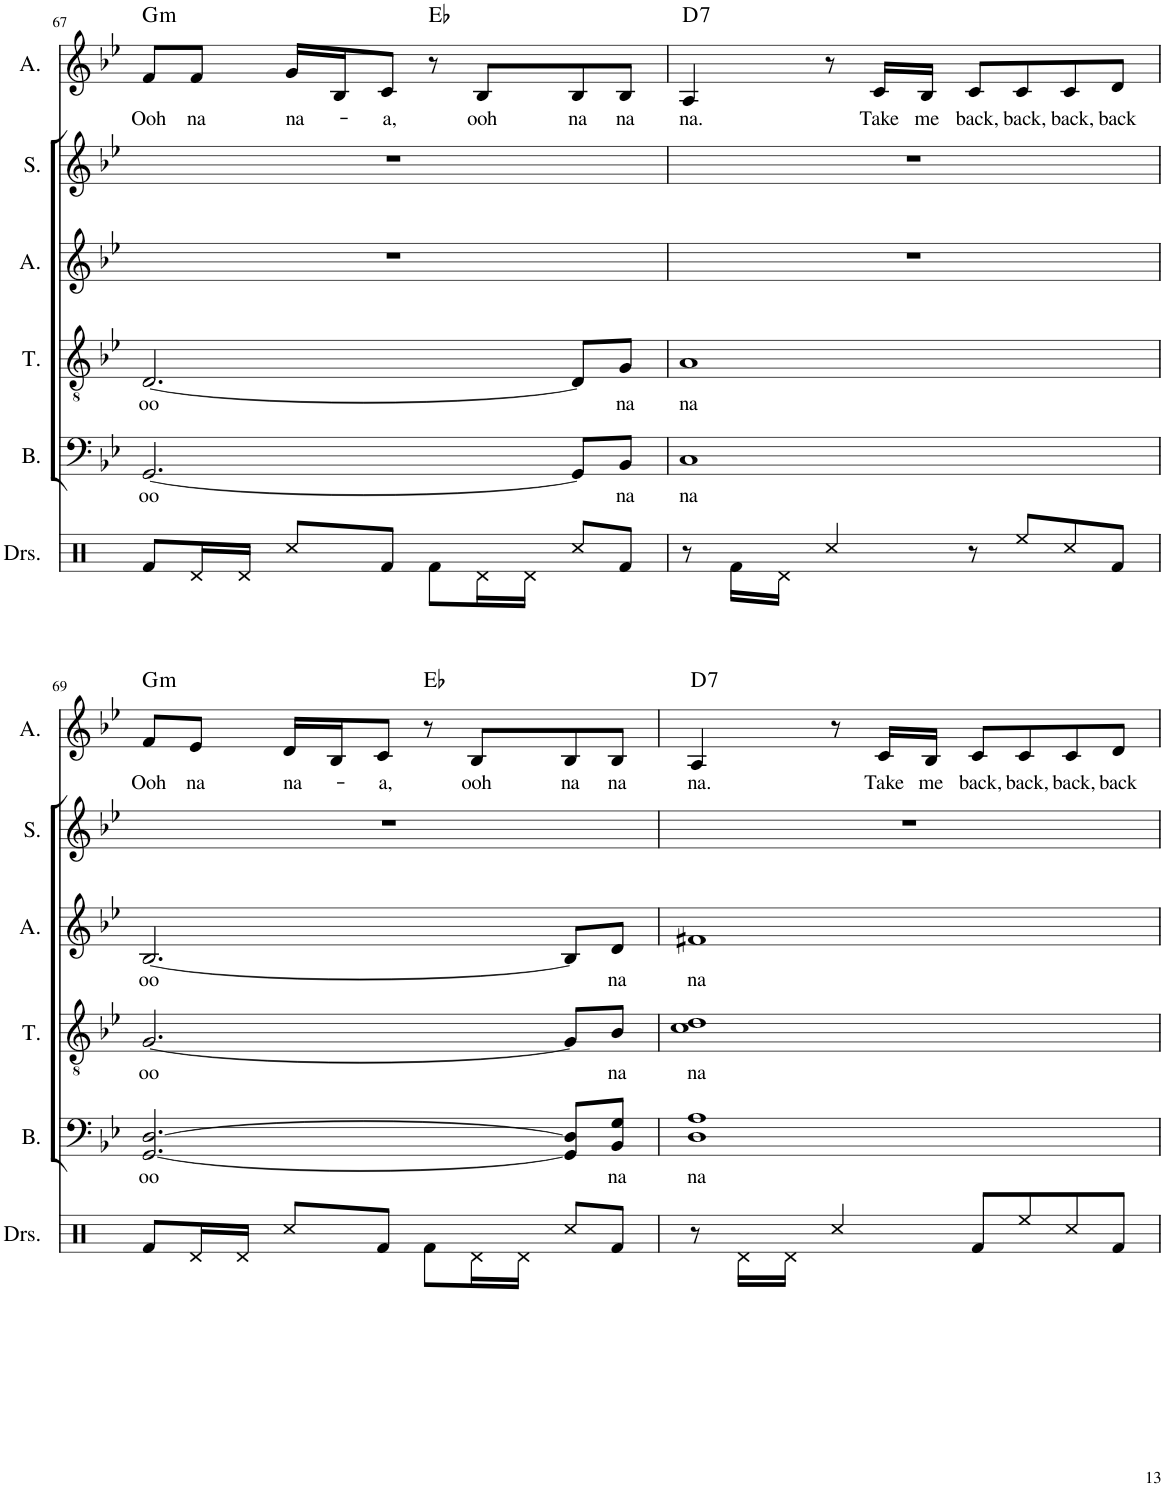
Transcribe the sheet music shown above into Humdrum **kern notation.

**kern	**kern	**text	**kern	**text	**kern	**text	**kern	**kern	**text	**harte
*part6	*part5	*part5	*part4	*part4	*part3	*part3	*part2	*part1	*part1	*part1
*staff6	*staff5	*staff5	*staff4	*staff4	*staff3	*staff3	*staff2	*staff1	*staff1	*
*I"Drumset	*I"Bass	*	*I"Tenor	*	*I"Alto	*	*I"Soprano	*I"Alto	*	*
*I'Drs.	*I'B.	*	*I'T.	*	*I'A.	*	*I'S.	*I'A.	*	*
!!LO:PB:g=z
*clefX	*clefF4	*	*clefGv2	*	*clefG2	*	*clefG2	*clefG2	*	*
*k[]	*k[b-e-]	*	*k[b-e-]	*	*k[b-e-]	*	*k[b-e-]	*k[b-e-]	*	*
*M4/4	*M4/4	*	*M4/4	*	*M4/4	*	*M4/4	*M4/4	*	*
=67	=67	=67	=67	=67	=67	=67	=67	=67	=67	=67
!	!	!LO:LY:b	!	!LO:LY:b	!	!	!	!	!LO:LY:b	!LO:H:kt=m
8Rf/L	[2.GG/	oo	[2.D/	oo	1r	.	1r	8f/L	-Ooh	G:min
!	!	!	!	!	!	!	!	!	!LO:LY:b	!
16Rd/L	.	.	.	.	.	.	.	8f/J	na	.
16Rd/JJ	.	.	.	.	.	.	.	.	.	.
!	!	!	!	!	!	!	!	!	!LO:LY:b	!
8Rcc/L	.	.	.	.	.	.	.	16g/LL	na-	.
.	.	.	.	.	.	.	.	16B-/J	.	.
!	!	!	!	!	!	!	!	!	!LO:LY:b	!
8Rf/J	.	.	.	.	.	.	.	8c/J	-a,	.
8Rf\L	.	.	.	.	.	.	.	8r	.	Eb:maj
!	!	!	!	!	!	!	!	!	!LO:LY:b	!
16Rd\L	.	.	.	.	.	.	.	8B-/L	ooh	.
16Rd\JJ	.	.	.	.	.	.	.	.	.	.
!	!	!	!	!	!	!	!	!	!LO:LY:b	!
8Rcc/L	8GG/L]	.	8D/L]	.	.	.	.	8B-/	na	.
!	!	!LO:LY:b	!	!LO:LY:b	!	!	!	!	!LO:LY:b	!
8Rf/J	8BB-/J	na	8G/J	na	.	.	.	8B-/J	na	.
=68	=68	=68	=68	=68	=68	=68	=68	=68	=68	=68
!	!	!LO:LY:b	!	!LO:LY:b	!	!	!	!	!LO:LY:b	!LO:H:kt=7
8r	1C	na	1A	na	1r	.	1r	4A/	na.	D:7
16Rf\LL	.	.	.	.	.	.	.	.	.	.
16Rd\JJ	.	.	.	.	.	.	.	.	.	.
4Rcc/	.	.	.	.	.	.	.	8r	.	.
!	!	!	!	!	!	!	!	!	!LO:LY:b	!
.	.	.	.	.	.	.	.	16c/LL	Take	.
!	!	!	!	!	!	!	!	!	!LO:LY:b	!
.	.	.	.	.	.	.	.	16B-/JJ	me	.
!	!	!	!	!	!	!	!	!	!LO:LY:b	!
8r	.	.	.	.	.	.	.	8c/L	back,	.
!	!	!	!	!	!	!	!	!	!LO:LY:b	!
8Ree/L	.	.	.	.	.	.	.	8c/	back,	.
!	!	!	!	!	!	!	!	!	!LO:LY:b	!
8Rcc/	.	.	.	.	.	.	.	8c/	back,	.
!	!	!	!	!	!	!	!	!	!LO:LY:b	!
8Rf/J	.	.	.	.	.	.	.	8d/J	back	.
!!LO:LB:g=z
=69	=69	=69	=69	=69	=69	=69	=69	=69	=69	=69
!	!	!LO:LY:b	!	!LO:LY:b	!	!LO:LY:b	!	!	!LO:LY:b	!LO:H:kt=m
8Rf/L	[2.GG/ [2.D/	oo	[2.G/	oo	[2.B-/	oo	1r	8f/L	-Ooh	G:min
!	!	!	!	!	!	!	!	!	!LO:LY:b	!
16Rd/L	.	.	.	.	.	.	.	8e-/J	na	.
16Rd/JJ	.	.	.	.	.	.	.	.	.	.
!	!	!	!	!	!	!	!	!	!LO:LY:b	!
8Rcc/L	.	.	.	.	.	.	.	16d/LL	na-	.
.	.	.	.	.	.	.	.	16B-/J	.	.
!	!	!	!	!	!	!	!	!	!LO:LY:b	!
8Rf/J	.	.	.	.	.	.	.	8c/J	-a,	.
8Rf\L	.	.	.	.	.	.	.	8r	.	Eb:maj
!	!	!	!	!	!	!	!	!	!LO:LY:b	!
16Rd\L	.	.	.	.	.	.	.	8B-/L	ooh	.
16Rd\JJ	.	.	.	.	.	.	.	.	.	.
!	!	!	!	!	!	!	!	!	!LO:LY:b	!
8Rcc/L	8GG/] 8D/]L	.	8G/L]	.	8B-/L]	.	.	8B-/	na	.
!	!	!LO:LY:b	!	!LO:LY:b	!	!LO:LY:b	!	!	!LO:LY:b	!
8Rf/J	8BB-/ 8G/J	na	8B-/J	na	8d/J	na	.	8B-/J	na	.
=70	=70	=70	=70	=70	=70	=70	=70	=70	=70	=70
!	!	!LO:LY:b	!	!LO:LY:b	!	!LO:LY:b	!	!	!LO:LY:b	!LO:H:kt=7
8r	1D 1A	na	1c 1d	na	1f#X	na	1r	4A/	na.	D:7
16Rd\LL	.	.	.	.	.	.	.	.	.	.
16Rd\JJ	.	.	.	.	.	.	.	.	.	.
4Rcc/	.	.	.	.	.	.	.	8r	.	.
!	!	!	!	!	!	!	!	!	!LO:LY:b	!
.	.	.	.	.	.	.	.	16c/LL	Take	.
!	!	!	!	!	!	!	!	!	!LO:LY:b	!
.	.	.	.	.	.	.	.	16B-/JJ	me	.
!	!	!	!	!	!	!	!	!	!LO:LY:b	!
8Rf/L	.	.	.	.	.	.	.	8c/L	back,	.
!	!	!	!	!	!	!	!	!	!LO:LY:b	!
8Ree/	.	.	.	.	.	.	.	8c/	back,	.
!	!	!	!	!	!	!	!	!	!LO:LY:b	!
8Rcc/	.	.	.	.	.	.	.	8c/	back,	.
!	!	!	!	!	!	!	!	!	!LO:LY:b	!
8Rf/J	.	.	.	.	.	.	.	8d/J	back	.
=	=	=	=	=	=	=	=	=	=	=
*-	*-	*-	*-	*-	*-	*-	*-	*-	*-	*-
